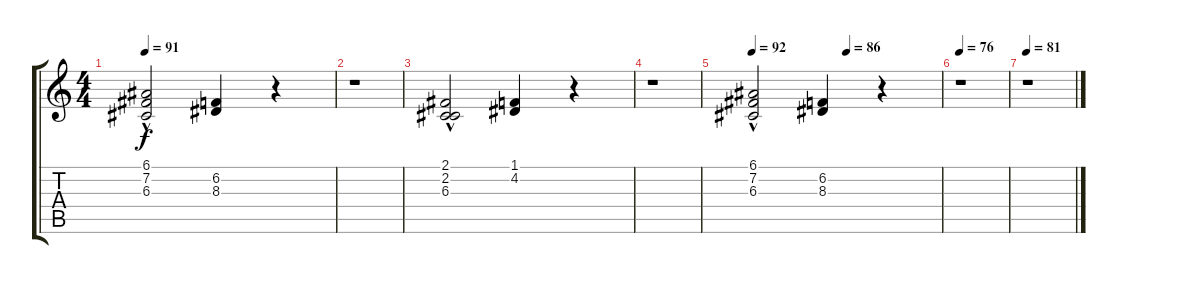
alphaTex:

\track "" {instrument choiraahs}
\staff {score tabs}
\tuning (E4 B3 G3 D3 A2 E2) {hide}
\ts (4 4)
\tempo 91
\clef g2
\ks c
(6.1 7.2 6.3{hac}).2{dy f} (6.2 8.3).4 r.4 |
r.1 |
(2.1 2.2{hac} 6.3).2 (1.1 4.2).4 r.4 |
r.1 |
\tempo 92
\tempo (86 0.5)
(6.1 7.2 6.3{hac}).2 (6.2 8.3).4 r.4 |
\tempo 76
r.1 |
\tempo 81
r.1
